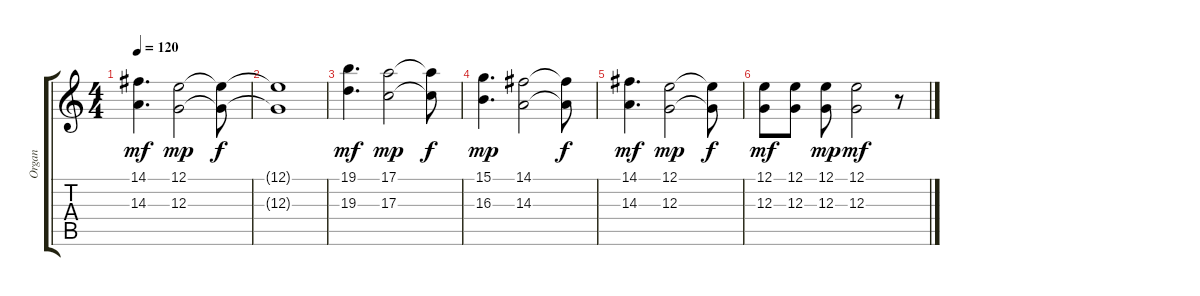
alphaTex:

\track ("Organ" "Organ") {instrument drawbarorgan}
\staff {score tabs}
\tuning (E4 B3 G3 D3 A2 E2) {hide}
\ts (4 4)
\tempo 120
\clef g2
\ks c
(14.1 14.3).4{d dy mf} (12.1 12.3).2{dy mp} (12.1{t} 12.3{t}).8{dy f} |
(12.1{t} 12.3{t}).1 |
(19.1 19.3).4{d dy mf} (17.1 17.3).2{dy mp} (17.1{t} 17.3{t}).8{dy f} |
(15.1 16.3).4{d dy mp} (14.1 14.3).2 (14.1{t} 14.3{t}).8{dy f} |
(14.1 14.3).4{d dy mf} (12.1 12.3).2{dy mp} (12.1{t} 12.3{t}).8{dy f} |
(12.1 12.3).8{dy mf} (12.1 12.3).8 (12.1 12.3).8{dy mp} (12.1 12.3).2{dy mf} r.8
